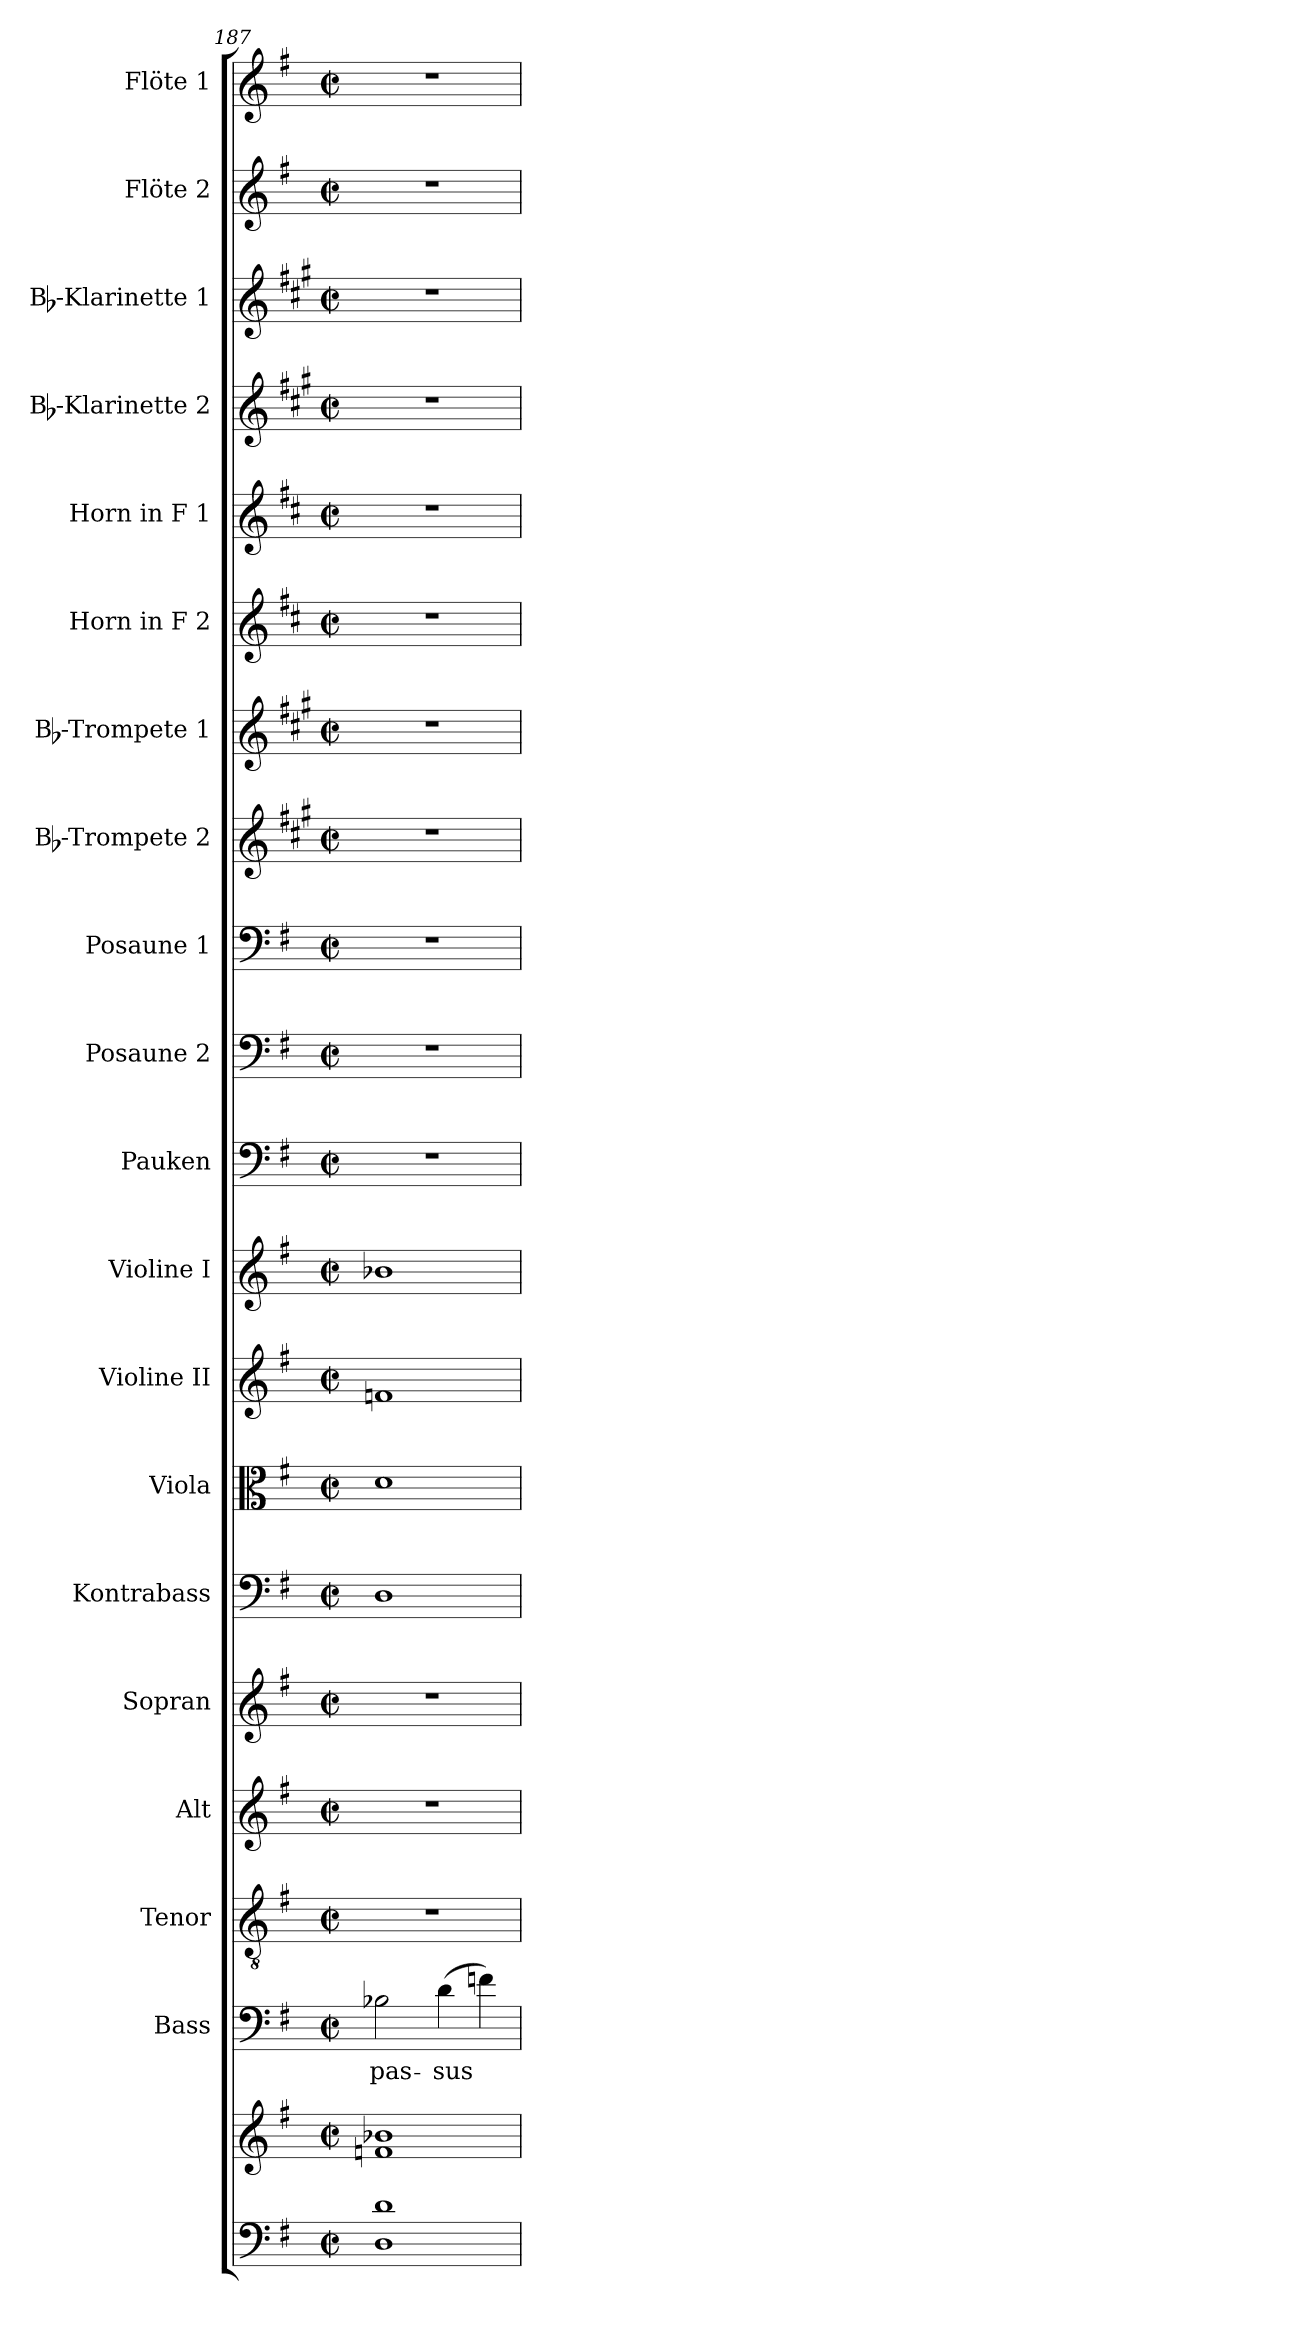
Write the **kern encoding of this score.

**kern	**kern	**kern	**text	**kern	**kern	**kern	**kern	**kern	**kern	**kern	**kern	**kern	**kern	**kern	**kern	**kern	**kern	**kern	**kern	**kern	**kern
*part20	*part20	*part19	*part19	*part18	*part17	*part16	*part15	*part14	*part13	*part12	*part11	*part10	*part9	*part8	*part7	*part6	*part5	*part4	*part3	*part2	*part1
*staff21	*staff20	*staff19	*staff19	*staff18	*staff17	*staff16	*staff15	*staff14	*staff13	*staff12	*staff11	*staff10	*staff9	*staff8	*staff7	*staff6	*staff5	*staff4	*staff3	*staff2	*staff1
*	*	*I"Bass	*	*I"Tenor	*I"Alt	*I"Sopran	*I"Kontrabass	*I"Viola	*I"Violine II	*I"Violine I	*I"Pauken	*I"Posaune 2	*I"Posaune 1	*I"Bb-Trompete 2	*I"Bb-Trompete 1	*I"Horn in F 2	*I"Horn in F 1	*I"Bb-Klarinette 2	*I"Bb-Klarinette 1	*I"Flöte 2	*I"Flöte 1
*	*	*I'B.	*	*I'T.	*I'A.	*I'S.	*I'Kb.	*I'Vla.	*I'Vl. II	*I'Vl. I	*I'Pk.	*I'Pos. 2	*I'Pos. 1	*I'Bb Trp. 2	*I'Bb Trp. 1	*	*	*I'Bb Kl. 2	*I'Bb Kl. 1	*I'Fl. 2	*I'Fl. 1
*clefF4	*clefG2	*clefF4	*	*clefGv2	*clefG2	*clefG2	*clefF4	*clefC3	*clefG2	*clefG2	*clefF4	*clefF4	*clefF4	*clefG2	*clefG2	*clefG2	*clefG2	*clefG2	*clefG2	*clefG2	*clefG2
*	*	*	*	*	*	*	*ITrd7c12	*	*	*	*	*	*	*ITrd1c2	*ITrd1c2	*ITrd4c7	*ITrd4c7	*ITrd1c2	*ITrd1c2	*	*
*k[f#]	*k[f#]	*k[f#]	*	*k[f#]	*k[f#]	*k[f#]	*k[f#]	*k[f#]	*k[f#]	*k[f#]	*k[f#]	*k[f#]	*k[f#]	*k[f#]	*k[f#]	*k[f#]	*k[f#]	*k[f#]	*k[f#]	*k[f#]	*k[f#]
*G:	*G:	*G:	*	*G:	*G:	*G:	*G:	*G:	*G:	*G:	*G:	*G:	*G:	*G:	*G:	*G:	*G:	*G:	*G:	*G:	*G:
*M2/2	*M2/2	*M2/2	*	*M2/2	*M2/2	*M2/2	*M2/2	*M2/2	*M2/2	*M2/2	*M2/2	*M2/2	*M2/2	*M2/2	*M2/2	*M2/2	*M2/2	*M2/2	*M2/2	*M2/2	*M2/2
*met(c|)	*met(c|)	*met(c|)	*	*met(c|)	*met(c|)	*met(c|)	*met(c|)	*met(c|)	*met(c|)	*met(c|)	*met(c|)	*met(c|)	*met(c|)	*met(c|)	*met(c|)	*met(c|)	*met(c|)	*met(c|)	*met(c|)	*met(c|)	*met(c|)
=187	=187	=187	=187	=187	=187	=187	=187	=187	=187	=187	=187	=187	=187	=187	=187	=187	=187	=187	=187	=187	=187
*^	*^	*	*	*	*	*	*	*	*	*	*	*	*	*	*	*	*	*	*	*	*
!	!	!	!	!	!LO:LY:b	!	!	!	!	!	!	!	!	!	!	!	!	!	!	!	!	!	!
1d	1D	1b-X	1fn	2B-X\	pas-	1r	1r	1r	1DD	1d	1fn	1b-X	1r	1r	1r	1r	1r	1r	1r	1r	1r	1r	1r
!	!	!	!	!	!LO:LY:b	!	!	!	!	!	!	!	!	!	!	!	!	!	!	!	!	!	!
.	.	.	.	(>4d\	-sus	.	.	.	.	.	.	.	.	.	.	.	.	.	.	.	.	.	.
.	.	.	.	4fn\)	.	.	.	.	.	.	.	.	.	.	.	.	.	.	.	.	.	.	.
*v	*v	*	*	*	*	*	*	*	*	*	*	*	*	*	*	*	*	*	*	*	*	*	*
*	*v	*v	*	*	*	*	*	*	*	*	*	*	*	*	*	*	*	*	*	*	*	*
=	=	=	=	=	=	=	=	=	=	=	=	=	=	=	=	=	=	=	=	=	=
*-	*-	*-	*-	*-	*-	*-	*-	*-	*-	*-	*-	*-	*-	*-	*-	*-	*-	*-	*-	*-	*-
